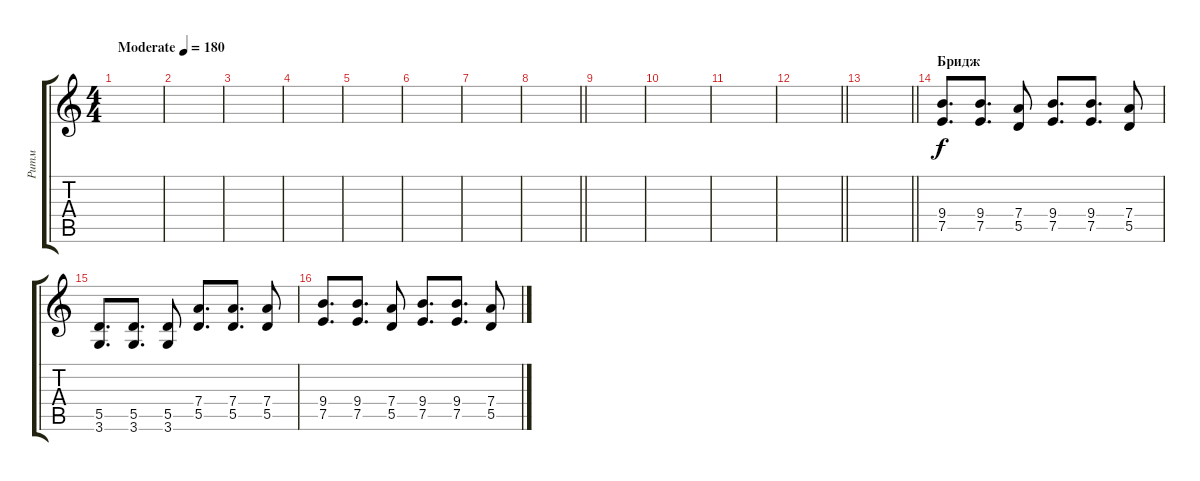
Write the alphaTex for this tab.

\track ("Ритм" "Ритм") {instrument distortionguitar}
\staff {score tabs}
\tuning (E4 B3 G3 D3 A2 E2) {hide}
\ts (4 4)
\tempo (180 "Moderate")
\clef g2
\ks c
|
|
|
|
|
|
|
\barLineRight lightlight
|
|
|
|
\barLineRight lightlight
|
\barLineRight lightlight
|
\section ("" "Бридж")
(9.4 7.5).8{d} (9.4 7.5).8{d} (7.4 5.5).8 (9.4 7.5).8{d} (9.4 7.5).8{d} (7.4 5.5).8 |
(5.5 3.6).8{d} (5.5 3.6).8{d} (5.5 3.6).8 (7.4 5.5).8{d} (7.4 5.5).8{d} (7.4 5.5).8 |
(9.4 7.5).8{d} (9.4 7.5).8{d} (7.4 5.5).8 (9.4 7.5).8{d} (9.4 7.5).8{d} (7.4 5.5).8
